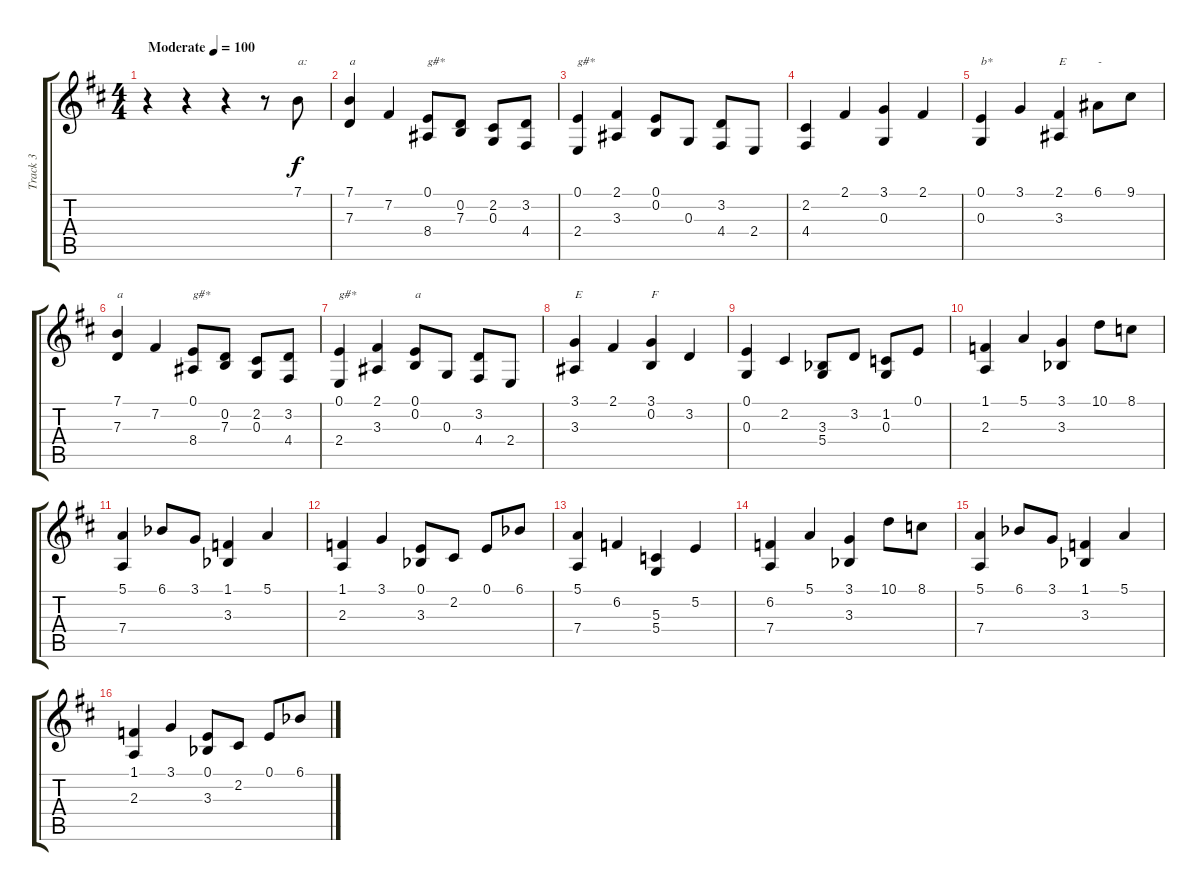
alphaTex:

\track ("Track 3" "Track 3") {instrument acousticgrandpiano}
\staff {score tabs}
\tuning (E4 B3 G3 D3 A2 E2) {hide}
\ts (4 4)
\tempo (100 "Moderate")
\clef g2
\ks bminor
r.4{dy f instrument acousticgrandpiano} r.4 r.4 r.8 7.1.8{txt "a:"} |
(7.1 7.3).4{txt "a"} 7.2.4 (0.1 8.4).8{txt "g#*"} (0.2 7.3).8 (2.2 0.3).8 (3.2 4.4).8 |
(0.1 2.4).4{txt "g#*"} (2.1 3.3).4 (0.1 0.2).8 0.3.8 (3.2 4.4).8 2.4.8 |
(2.2 4.4).4 2.1.4 (3.1 0.3).4 2.1.4 |
(0.1 0.3).4{txt "b*"} 3.1.4 (2.1 3.3).4{txt "E"} 6.1.8{txt "-"} 9.1.8 |
(7.1 7.3).4{txt "a"} 7.2.4 (0.1 8.4).8{txt "g#*"} (0.2 7.3).8 (2.2 0.3).8 (3.2 4.4).8 |
(0.1 2.4).4{txt "g#*"} (2.1 3.3).4 (0.1 0.2).8{txt "a"} 0.3.8 (3.2 4.4).8 2.4.8 |
(3.1 3.3).4{txt "E"} 2.1.4 (3.1 0.2).4{txt "F"} 3.2.4 |
(0.1 0.3).4 2.2.4 (3.3{acc b} 5.4).8 3.2.8 (1.2 0.3).8 0.1.8 |
(1.1 2.3).4 5.1.4 (3.1 3.3{acc b}).4 10.1.8 8.1.8 |
(5.1 7.4).4 6.1{acc b}.8 3.1.8 (1.1 3.3{acc b}).4 5.1.4 |
(1.1 2.3).4 3.1.4 (0.1 3.3{acc b}).8 2.2.8 0.1.8 6.1{acc b}.8 |
(5.1 7.4).4 6.2.4 (5.3 5.4).4 5.2.4 |
(6.2 7.4).4 5.1.4 (3.1 3.3{acc b}).4 10.1.8 8.1.8 |
(5.1 7.4).4 6.1{acc b}.8 3.1.8 (1.1 3.3{acc b}).4 5.1.4 |
(1.1 2.3).4 3.1.4 (0.1 3.3{acc b}).8 2.2.8 0.1.8 6.1{acc b}.8
